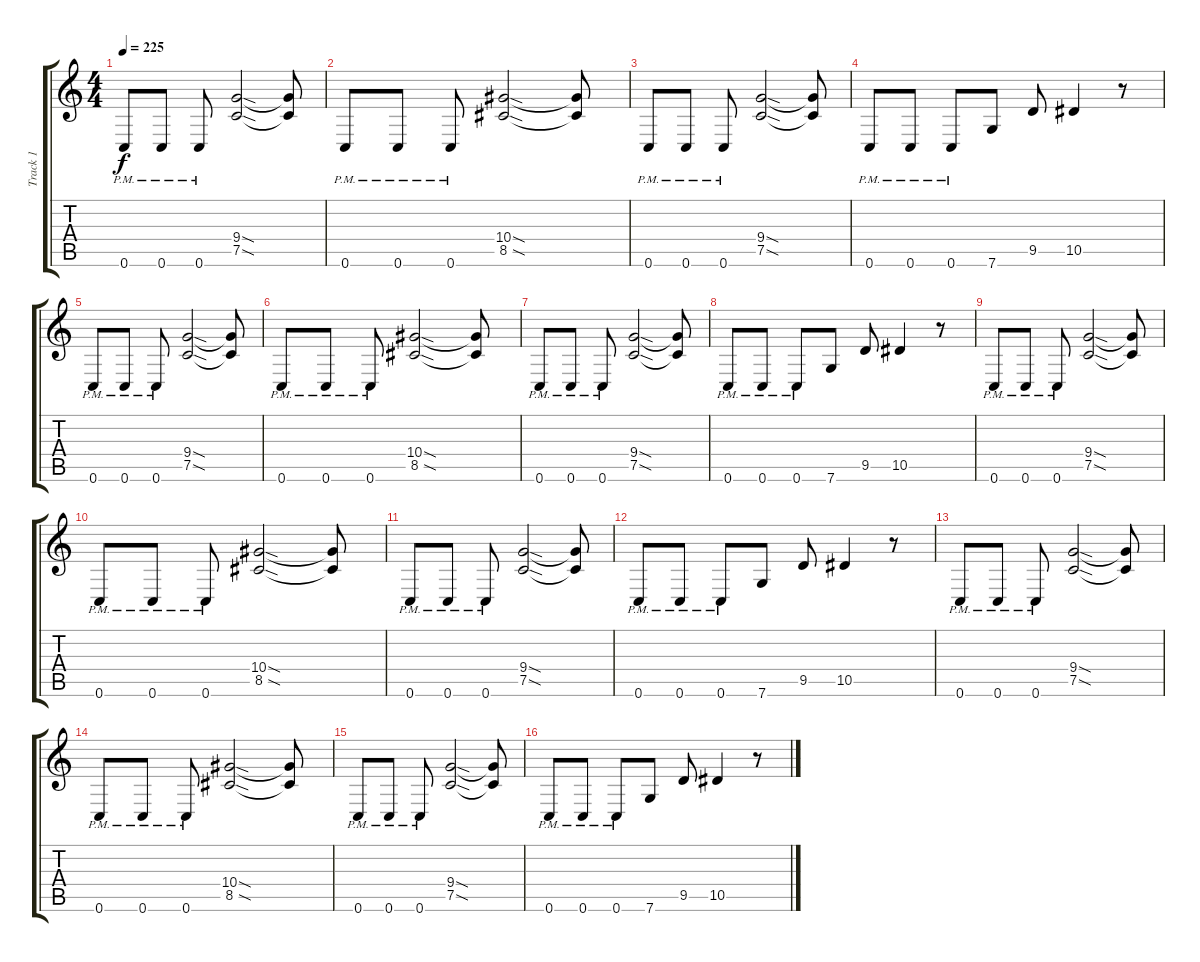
\track ("Track 1" "Track 1") {instrument distortionguitar}
\staff {score tabs}
\tuning (C4 G3 Eb3 Bb2 F2 C2) {hide}
\ts (4 4)
\tempo 225
\clef g2
\ks c
0.6{pm}.8{dy f} 0.6{pm}.8 0.6{pm}.8 (9.4{sod} 7.5{sod}).2 (9.4{t} 7.5{t}).8 |
0.6{pm}.8 0.6{pm}.8 0.6{pm}.8 (10.4{sod} 8.5{sod}).2 (10.4{t} 8.5{t}).8 |
0.6{pm}.8 0.6{pm}.8 0.6{pm}.8 (9.4{sod} 7.5{sod}).2 (9.4{t} 7.5{t}).8 |
0.6{pm}.8 0.6{pm}.8 0.6{pm}.8 7.6.8 9.5.8 10.5.4 r.8 |
0.6{pm}.8 0.6{pm}.8 0.6{pm}.8 (9.4{sod} 7.5{sod}).2 (9.4{t} 7.5{t}).8 |
0.6{pm}.8 0.6{pm}.8 0.6{pm}.8 (10.4{sod} 8.5{sod}).2 (10.4{t} 8.5{t}).8 |
0.6{pm}.8 0.6{pm}.8 0.6{pm}.8 (9.4{sod} 7.5{sod}).2 (9.4{t} 7.5{t}).8 |
0.6{pm}.8 0.6{pm}.8 0.6{pm}.8 7.6.8 9.5.8 10.5.4 r.8 |
0.6{pm}.8 0.6{pm}.8 0.6{pm}.8 (9.4{sod} 7.5{sod}).2 (9.4{t} 7.5{t}).8 |
0.6{pm}.8 0.6{pm}.8 0.6{pm}.8 (10.4{sod} 8.5{sod}).2 (10.4{t} 8.5{t}).8 |
0.6{pm}.8 0.6{pm}.8 0.6{pm}.8 (9.4{sod} 7.5{sod}).2 (9.4{t} 7.5{t}).8 |
0.6{pm}.8 0.6{pm}.8 0.6{pm}.8 7.6.8 9.5.8 10.5.4 r.8 |
0.6{pm}.8 0.6{pm}.8 0.6{pm}.8 (9.4{sod} 7.5{sod}).2 (9.4{t} 7.5{t}).8 |
0.6{pm}.8 0.6{pm}.8 0.6{pm}.8 (10.4{sod} 8.5{sod}).2 (10.4{t} 8.5{t}).8 |
0.6{pm}.8 0.6{pm}.8 0.6{pm}.8 (9.4{sod} 7.5{sod}).2 (9.4{t} 7.5{t}).8 |
0.6{pm}.8 0.6{pm}.8 0.6{pm}.8 7.6.8 9.5.8 10.5.4 r.8
